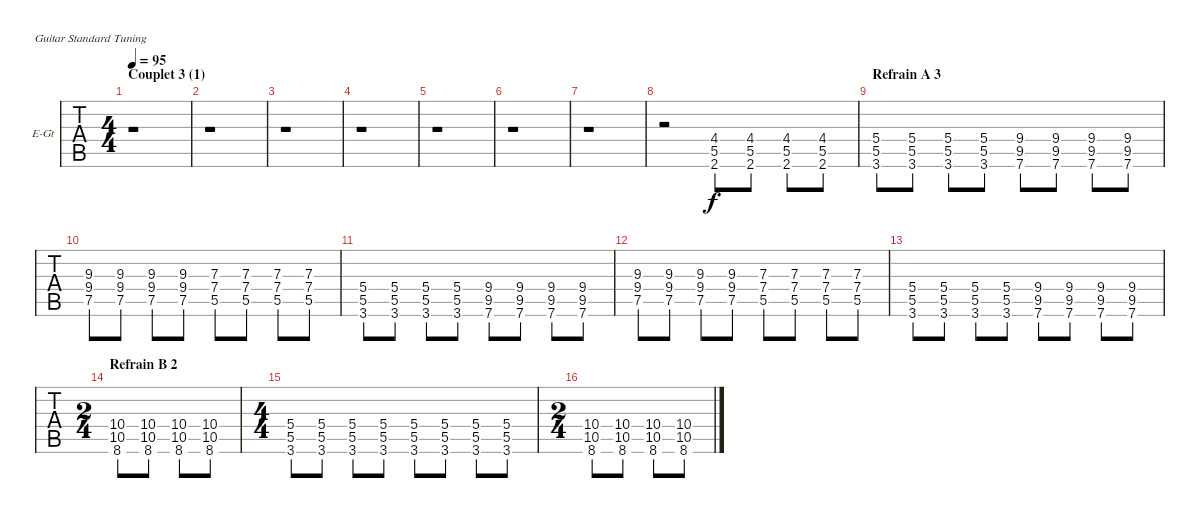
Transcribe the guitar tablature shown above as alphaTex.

\bracketExtendMode groupsimilarinstruments
\firstSystemTrackNameOrientation horizontal
\otherSystemsTrackNameOrientation horizontal
\chordDiagramsInScore
\track ("Guitare Saturé" "E-Gt") {instrument distortionguitar}
\staff {tabs}
\tuning (E4 B3 G3 D3 A2 E2)
\ts (4 4)
\section ("" "Couplet 3 (1)")
\tempo 95
\clef g2
\ks c
r.1{dy f} |
r.1 |
r.1 |
r.1 |
r.1 |
r.1 |
r.1 |
r.2 (4.4 5.5 2.6).8 (4.4 5.5 2.6).8 (4.4 5.5 2.6).8 (4.4 5.5 2.6).8 |
\section ("" "Refrain A 3")
(5.4 5.5 3.6).8 (5.4 5.5 3.6).8 (5.4 5.5 3.6).8 (5.4 5.5 3.6).8 (9.4 9.5 7.6).8 (9.4 9.5 7.6).8 (9.4 9.5 7.6).8 (9.4 9.5 7.6).8 |
(9.3 9.4 7.5).8 (9.3 9.4 7.5).8 (9.3 9.4 7.5).8 (9.3 9.4 7.5).8 (7.3 7.4 5.5).8 (7.3 7.4 5.5).8 (7.3 7.4 5.5).8 (7.3 7.4 5.5).8 |
(5.4 5.5 3.6).8 (5.4 5.5 3.6).8 (5.4 5.5 3.6).8 (5.4 5.5 3.6).8 (9.4 9.5 7.6).8 (9.4 9.5 7.6).8 (9.4 9.5 7.6).8 (9.4 9.5 7.6).8 |
(9.3 9.4 7.5).8 (9.3 9.4 7.5).8 (9.3 9.4 7.5).8 (9.3 9.4 7.5).8 (7.3 7.4 5.5).8 (7.3 7.4 5.5).8 (7.3 7.4 5.5).8 (7.3 7.4 5.5).8 |
(5.4 5.5 3.6).8 (5.4 5.5 3.6).8 (5.4 5.5 3.6).8 (5.4 5.5 3.6).8 (9.4 9.5 7.6).8 (9.4 9.5 7.6).8 (9.4 9.5 7.6).8 (9.4 9.5 7.6).8 |
\ts (2 4)
\section ("" "Refrain B 2")
(10.4 10.5 8.6).8 (10.4 10.5 8.6).8 (10.4 10.5 8.6).8 (10.4 10.5 8.6).8 |
\ts (4 4)
(5.4 5.5 3.6).8 (5.4 5.5 3.6).8 (5.4 5.5 3.6).8 (5.4 5.5 3.6).8 (5.4 5.5 3.6).8 (5.4 5.5 3.6).8 (5.4 5.5 3.6).8 (5.4 5.5 3.6).8 |
\ts (2 4)
(10.4 10.5 8.6).8 (10.4 10.5 8.6).8 (10.4 10.5 8.6).8 (10.4 10.5 8.6).8
